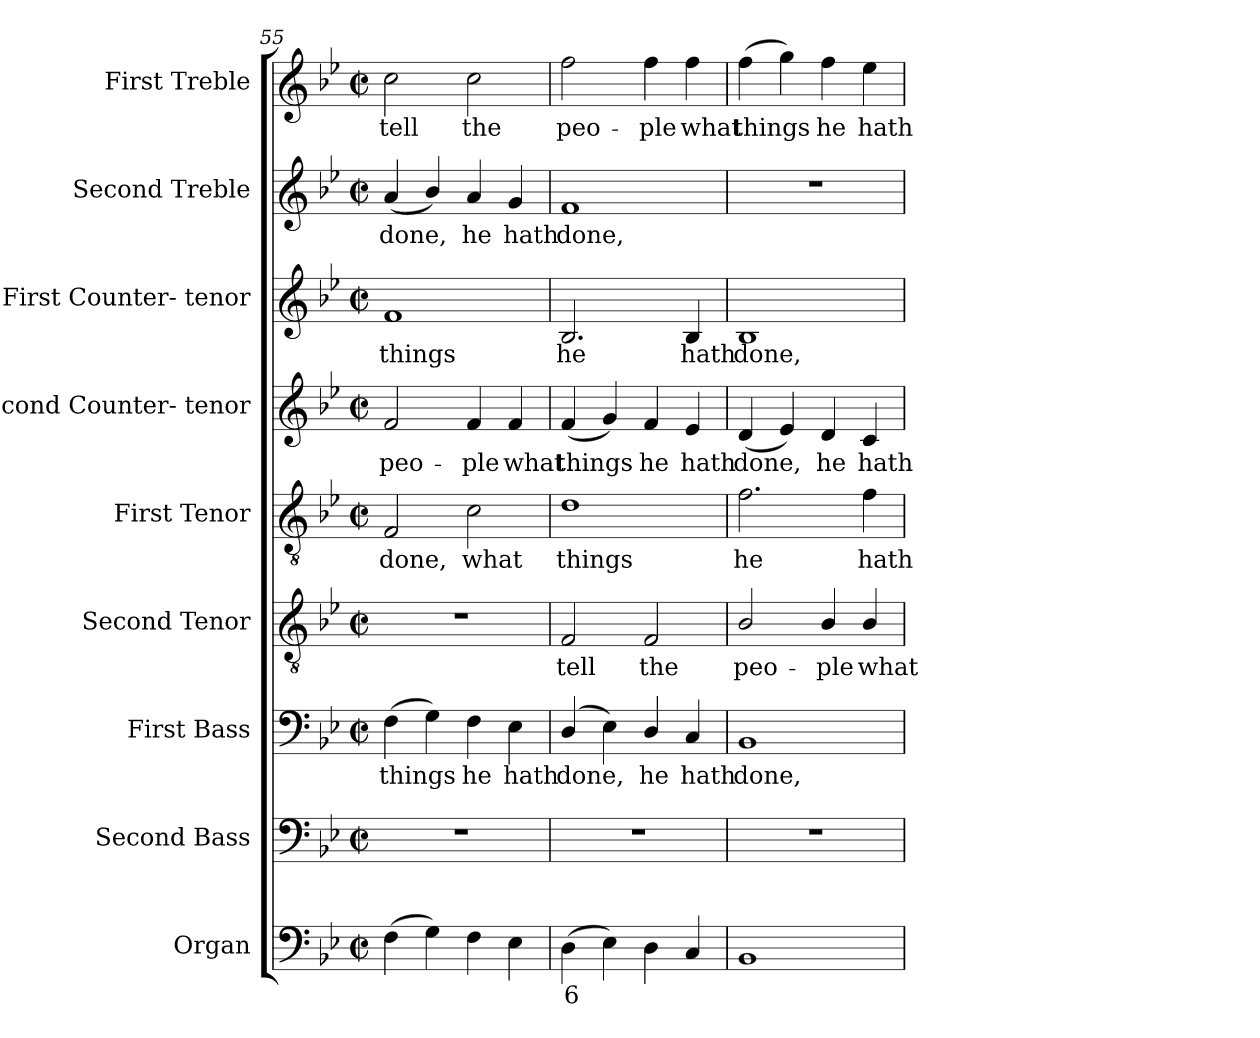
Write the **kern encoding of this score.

**kern	**text	**kern	**kern	**text	**kern	**text	**kern	**text	**kern	**text	**kern	**text	**kern	**text	**kern	**text
*part9	*part9	*part8	*part7	*part7	*part6	*part6	*part5	*part5	*part4	*part4	*part3	*part3	*part2	*part2	*part1	*part1
*staff9	*staff9	*staff8	*staff7	*staff7	*staff6	*staff6	*staff5	*staff5	*staff4	*staff4	*staff3	*staff3	*staff2	*staff2	*staff1	*staff1
*I"Organ	*	*I"Second Bass	*I"First Bass	*	*I"Second Tenor	*	*I"First Tenor	*	*I"Second Counter- tenor	*	*I"First Counter- tenor	*	*I"Second Treble	*	*I"First Treble	*
*I'Org.	*	*I'B2.	*I'B1.	*	*I'T2.	*	*I'T1.	*	*	*	*	*	*I'S2.	*	*I'S1.	*
*clefF4	*	*clefF4	*clefF4	*	*clefGv2	*	*clefGv2	*	*clefG2	*	*clefG2	*	*clefG2	*	*clefG2	*
*	*	*	*	*	*ITrd7c12	*	*ITrd7c12	*	*	*	*	*	*	*	*	*
*k[b-e-]	*	*k[b-e-]	*k[b-e-]	*	*k[b-e-]	*	*k[b-e-]	*	*k[b-e-]	*	*k[b-e-]	*	*k[b-e-]	*	*k[b-e-]	*
*B-:	*	*B-:	*B-:	*	*B-:	*	*B-:	*	*B-:	*	*B-:	*	*B-:	*	*B-:	*
*M2/2	*	*M2/2	*M2/2	*	*M2/2	*	*M2/2	*	*M2/2	*	*M2/2	*	*M2/2	*	*M2/2	*
*met(c|)	*	*met(c|)	*met(c|)	*	*met(c|)	*	*met(c|)	*	*met(c|)	*	*met(c|)	*	*met(c|)	*	*met(c|)	*
=55	=55	=55	=55	=55	=55	=55	=55	=55	=55	=55	=55	=55	=55	=55	=55	=55
!	!	!	!	!LO:LY:b:color=#000000	!	!	!	!	!	!	!	!	!	!	!	!
!	!	!	!	!	!	!	!	!LO:LY:b:color=#000000	!	!	!	!	!	!	!	!
!	!	!	!	!	!	!	!	!	!	!LO:LY:b:color=#000000	!	!	!	!	!	!
!	!	!	!	!	!	!	!	!	!	!	!	!LO:LY:b:color=#000000	!	!	!	!
!	!	!	!	!	!	!	!	!	!	!	!	!	!	!LO:LY:b:color=#000000	!	!
!	!	!	!	!	!	!	!	!	!	!	!	!	!	!	!	!LO:LY:b:color=#000000
(4Fi\	.	1r	(4Fi\	things	1r	.	2FFi/	done,	2fi/	peo-	1fi	things	(4ai/	done,	2cci\	tell
4Gi\)	.	.	4Gi\)	.	.	.	.	.	.	.	.	.	4b-i/)	.	.	.
!	!	!	!	!LO:LY:b:color=#000000	!	!	!	!	!	!	!	!	!	!	!	!
!	!	!	!	!	!	!	!	!LO:LY:b:color=#000000	!	!	!	!	!	!	!	!
!	!	!	!	!	!	!	!	!	!	!LO:LY:b:color=#000000	!	!	!	!	!	!
!	!	!	!	!	!	!	!	!	!	!	!	!	!	!LO:LY:b:color=#000000	!	!
!	!	!	!	!	!	!	!	!	!	!	!	!	!	!	!	!LO:LY:b:color=#000000
4Fi\	.	.	4Fi\	he	.	.	2Ci\	what	4fi/	-ple	.	.	4ai/	he	2cci\	the
!	!	!	!	!LO:LY:b:color=#000000	!	!	!	!	!	!	!	!	!	!	!	!
!	!	!	!	!	!	!	!	!	!	!LO:LY:b:color=#000000	!	!	!	!	!	!
!	!	!	!	!	!	!	!	!	!	!	!	!	!	!LO:LY:b:color=#000000	!	!
4E-i\	.	.	4E-i\	hath	.	.	.	.	4fi/	what	.	.	4gi/	hath	.	.
!!LO:PB:g=z
=56	=56	=56	=56	=56	=56	=56	=56	=56	=56	=56	=56	=56	=56	=56	=56	=56
!	!LO:LY:b:color=#000000	!	!	!	!	!	!	!	!	!	!	!	!	!	!	!
!	!	!	!	!LO:LY:b:color=#000000	!	!	!	!	!	!	!	!	!	!	!	!
!	!	!	!	!	!	!LO:LY:b:color=#000000	!	!	!	!	!	!	!	!	!	!
!	!	!	!	!	!	!	!	!LO:LY:b:color=#000000	!	!	!	!	!	!	!	!
!	!	!	!	!	!	!	!	!	!	!LO:LY:b:color=#000000	!	!	!	!	!	!
!	!	!	!	!	!	!	!	!	!	!	!	!LO:LY:b:color=#000000	!	!	!	!
!	!	!	!	!	!	!	!	!	!	!	!	!	!	!LO:LY:b:color=#000000	!	!
!	!	!	!	!	!	!	!	!	!	!	!	!	!	!	!	!LO:LY:b:color=#000000
(4Di\	6	1r	(4Di/	done,	2FFi/	tell	1Di	things	(4fi/	things	2.B-i/	he	1fi	done,	2ffi\	peo-
4E-i\)	.	.	4E-i\)	.	.	.	.	.	4gi/)	.	.	.	.	.	.	.
!	!	!	!	!LO:LY:b:color=#000000	!	!	!	!	!	!	!	!	!	!	!	!
!	!	!	!	!	!	!LO:LY:b:color=#000000	!	!	!	!	!	!	!	!	!	!
!	!	!	!	!	!	!	!	!	!	!LO:LY:b:color=#000000	!	!	!	!	!	!
!	!	!	!	!	!	!	!	!	!	!	!	!	!	!	!	!LO:LY:b:color=#000000
4Di\	.	.	4Di/	he	2FFi/	the	.	.	4fi/	he	.	.	.	.	4ffi\	-ple
!	!	!	!	!LO:LY:b:color=#000000	!	!	!	!	!	!	!	!	!	!	!	!
!	!	!	!	!	!	!	!	!	!	!LO:LY:b:color=#000000	!	!	!	!	!	!
!	!	!	!	!	!	!	!	!	!	!	!	!LO:LY:b:color=#000000	!	!	!	!
!	!	!	!	!	!	!	!	!	!	!	!	!	!	!	!	!LO:LY:b:color=#000000
4Ci/	.	.	4Ci/	hath	.	.	.	.	4e-i/	hath	4B-i/	hath	.	.	4ffi\	what
=57	=57	=57	=57	=57	=57	=57	=57	=57	=57	=57	=57	=57	=57	=57	=57	=57
!	!	!	!	!LO:LY:b:color=#000000	!	!	!	!	!	!	!	!	!	!	!	!
!	!	!	!	!	!	!LO:LY:b:color=#000000	!	!	!	!	!	!	!	!	!	!
!	!	!	!	!	!	!	!	!LO:LY:b:color=#000000	!	!	!	!	!	!	!	!
!	!	!	!	!	!	!	!	!	!	!LO:LY:b:color=#000000	!	!	!	!	!	!
!	!	!	!	!	!	!	!	!	!	!	!	!LO:LY:b:color=#000000	!	!	!	!
!	!	!	!	!	!	!	!	!	!	!	!	!	!	!	!	!LO:LY:b:color=#000000
1BB-i	.	1r	1BB-i	done,	2BB-i/	peo-	2.Fi\	he	(4di/	done,	1B-i	done,	1r	.	(4ffi\	things
.	.	.	.	.	.	.	.	.	4e-i/)	.	.	.	.	.	4ggi\)	.
!	!	!	!	!	!	!LO:LY:b:color=#000000	!	!	!	!	!	!	!	!	!	!
!	!	!	!	!	!	!	!	!	!	!LO:LY:b:color=#000000	!	!	!	!	!	!
!	!	!	!	!	!	!	!	!	!	!	!	!	!	!	!	!LO:LY:b:color=#000000
.	.	.	.	.	4BB-i/	-ple	.	.	4di/	he	.	.	.	.	4ffi\	he
!	!	!	!	!	!	!LO:LY:b:color=#000000	!	!	!	!	!	!	!	!	!	!
!	!	!	!	!	!	!	!	!LO:LY:b:color=#000000	!	!	!	!	!	!	!	!
!	!	!	!	!	!	!	!	!	!	!LO:LY:b:color=#000000	!	!	!	!	!	!
!	!	!	!	!	!	!	!	!	!	!	!	!	!	!	!	!LO:LY:b:color=#000000
.	.	.	.	.	4BB-i/	what	4Fi\	hath	4ci/	hath	.	.	.	.	4ee-i\	hath
=	=	=	=	=	=	=	=	=	=	=	=	=	=	=	=	=
*-	*-	*-	*-	*-	*-	*-	*-	*-	*-	*-	*-	*-	*-	*-	*-	*-
